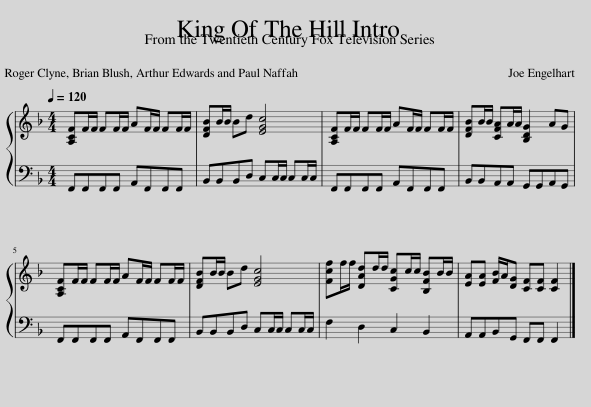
X:1
%%score { 1 | 2 }
L:1/8
Q:1/4=120
M:4/4
I:linebreak $
K:F
V:1 treble
V:2 bass
V:1
 [A,CF]F/F/ FF/F/ AF/F/ FF/F/ | [DFB]B/B/ Bd [EGc]4 | [A,CF]F/F/ FF/F/ AF/F/ FF/F/ | [DFB]B/B/ [CFA]A/A/ [B,DG]2 AG |$ [A,CF]F/F/ FF/F/ AF/F/ FF/F/ | %5
 [DFB]B/B/ Bd [EGc]4 | [Fcf]f/f/ [DAd]d/d/ [CGc]c/c/ [B,FB]B/B/ | [EA][EA] [FB]/A/[DG] [CF][CF] [CF]2 |] %8
V:2
 F,,F,,F,,F,, A,,F,,F,,F,, | B,,B,,B,,D, C,C,/C,/ C,C,/C,/ | F,,F,,F,,F,, A,,F,,F,,F,, | B,,B,,A,,A,, G,,G,,A,,G,, |$ F,,F,,F,,F,, A,,F,,F,,F,, | %5
 B,,B,,B,,D, C,C,/C,/ C,C,/C,/ | F,2 D,2 C,2 B,,2 | A,,A,,B,,G,, F,,F,, F,,2 |] %8
